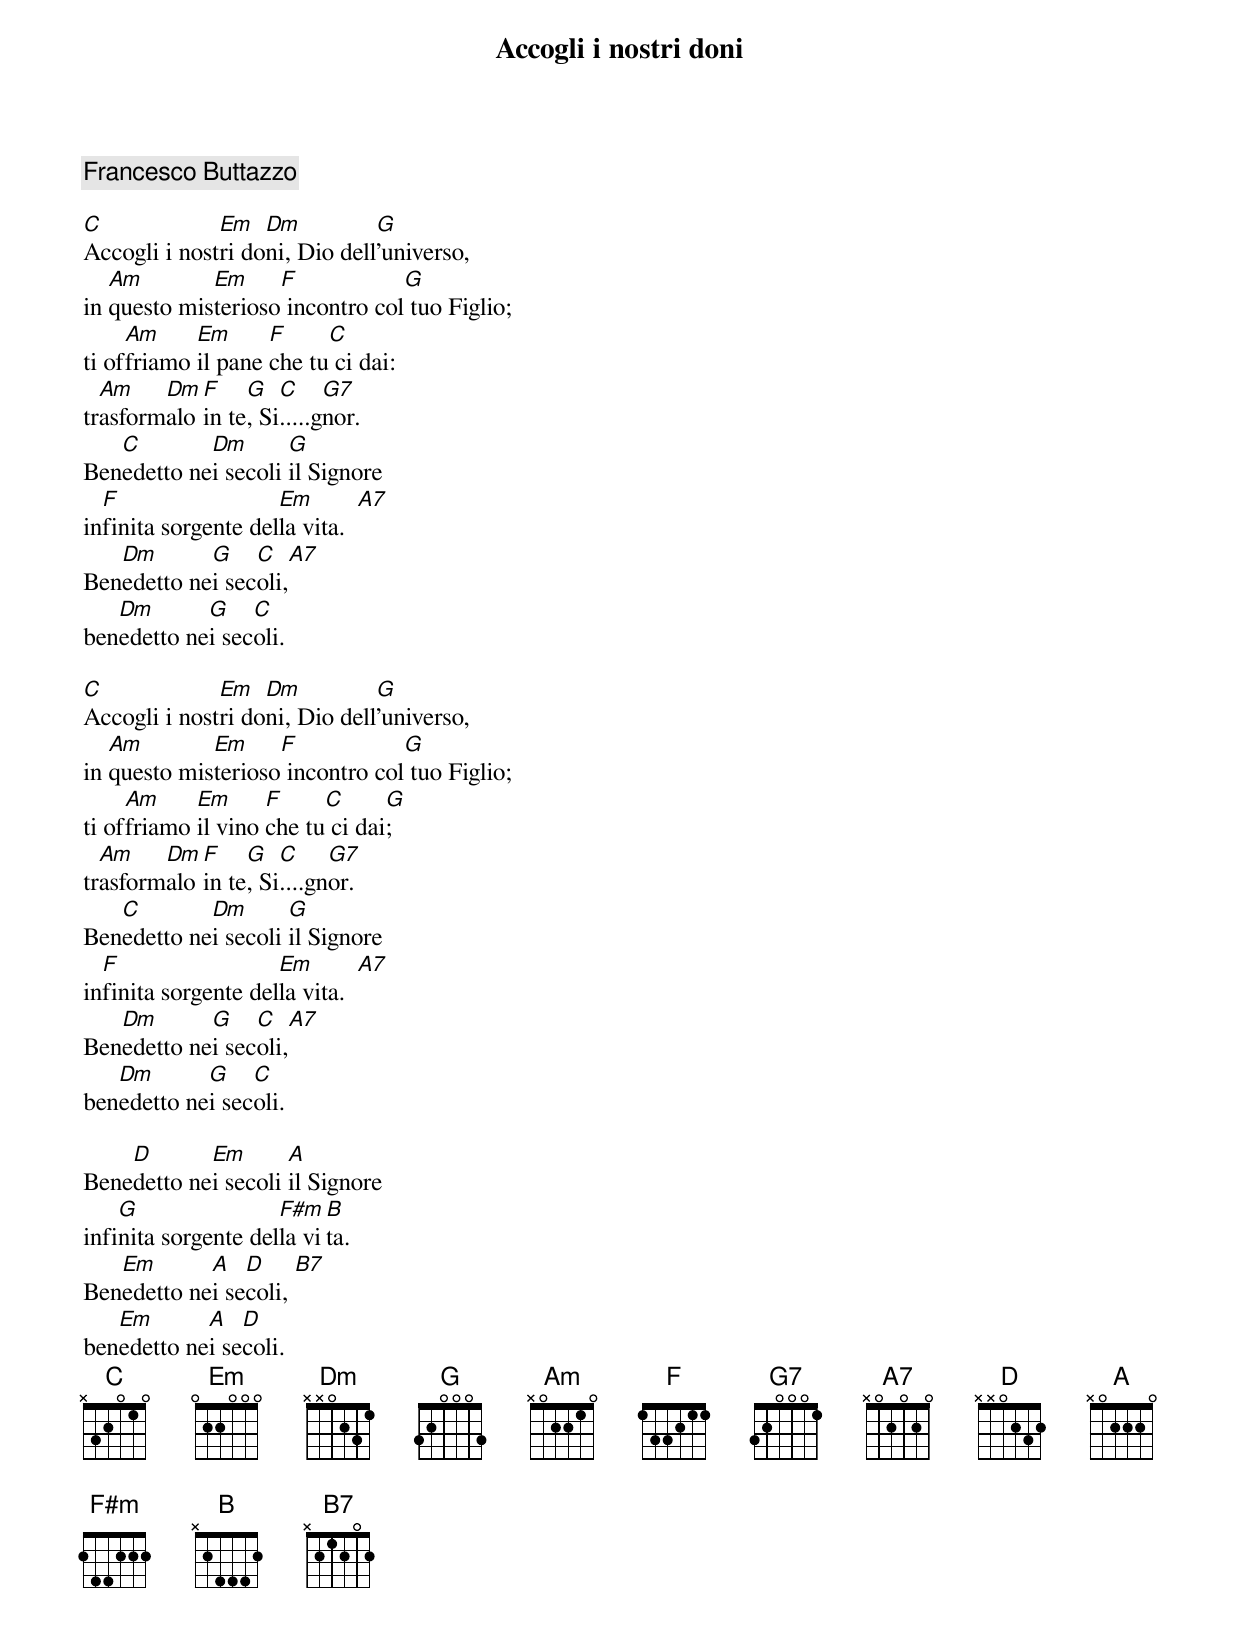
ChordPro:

{title: Accogli i nostri doni}
{c: Francesco Buttazzo}

[C]Accogli i nost[Em]ri do[Dm]ni, Dio dell[G]’universo,
in [Am]questo mis[Em]terioso[F] incontro col[G] tuo Figlio;
ti of[Am]friamo [Em]il pane [F]che tu[C] ci dai:
tr[Am]asform[Dm]alo [F]in te[G], Si[C].....g[G7]nor.
Ben[C]edetto ne[Dm]i secoli [G]il Signore
in[F]finita sorgente del[Em]la vita.  [A7]
Ben[Dm]edetto ne[G]i sec[C]oli,[A7]
ben[Dm]edetto ne[G]i sec[C]oli.

[C]Accogli i nost[Em]ri do[Dm]ni, Dio dell[G]’universo,
in [Am]questo mis[Em]terioso[F] incontro col[G] tuo Figlio;
ti of[Am]friamo [Em]il vino [F]che tu[C] ci dai[G];
tr[Am]asform[Dm]alo [F]in te[G], Si[C]....gn[G7]or.
Ben[C]edetto ne[Dm]i secoli [G]il Signore
in[F]finita sorgente del[Em]la vita.  [A7]
Ben[Dm]edetto ne[G]i sec[C]oli,[A7]
ben[Dm]edetto ne[G]i sec[C]oli.

Bene[D]detto ne[Em]i secoli [A]il Signore
infi[G]nita sorgente del[F#m]la vi[B]ta.
Ben[Em]edetto ne[A]i se[D]coli, [B7]
ben[Em]edetto ne[A]i se[D]coli.
